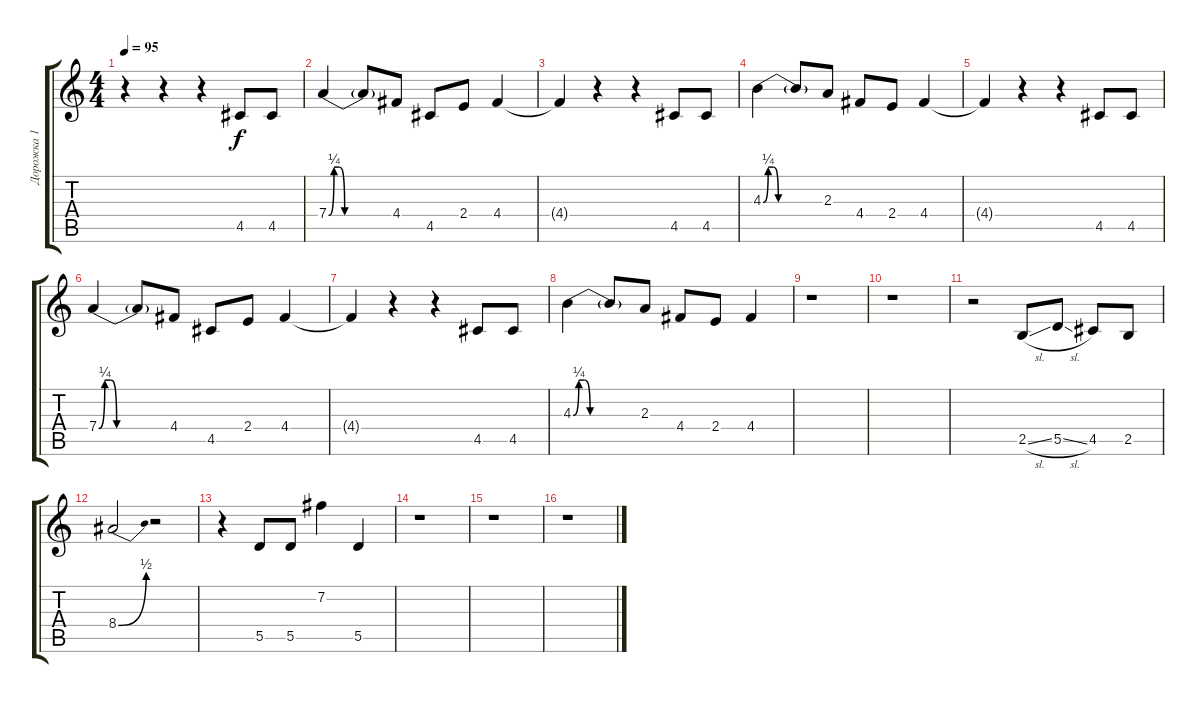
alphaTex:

\track ("Дорожка 1" "Дорожка 1") {instrument acousticguitarsteel}
\staff {score tabs}
\tuning (E4 B3 G3 D3 A2 E2) {hide}
\ts (4 4)
\tempo 95
\clef g2
\ks c
r.4{dy f} r.4 r.4 4.5.8{volume 6} 4.5.8 |
7.4{be (custom 0 0 5 1 10 1 15 0 60 0)}.4{volume 13} 7.4{t}.8 4.4.8 4.5.8 2.4.8 4.4.4 |
4.4{t}.4 r.4 r.4 4.5.8{volume 6} 4.5.8 |
4.3{be (custom 0 0 5 1 10 1 15 0 60 0)}.4{volume 13} 4.3{t}.8 2.3.8 4.4.8 2.4.8 4.4.4 |
4.4{t}.4 r.4 r.4 4.5.8{volume 6} 4.5.8 |
7.4{be (custom 0 0 5 1 10 1 15 0 60 0)}.4{volume 13} 7.4{t}.8 4.4.8 4.5.8 2.4.8 4.4.4 |
4.4{t}.4 r.4 r.4 4.5.8{volume 6} 4.5.8 |
4.3{be (custom 0 0 5 1 10 1 15 0 60 0)}.4{volume 13} 4.3{t}.8 2.3.8 4.4.8 2.4.8 4.4.4 |
r.1 |
r.1 |
r.2 2.5{sl}.8 5.5{sl}.8 4.5.8 2.5.8 |
8.4{be (bend 0 0 60 2)}.2 r.2 |
r.4 5.5.8{volume 10} 5.5.8 7.2.4 5.5.4 |
r.1 |
r.1 |
r.1
